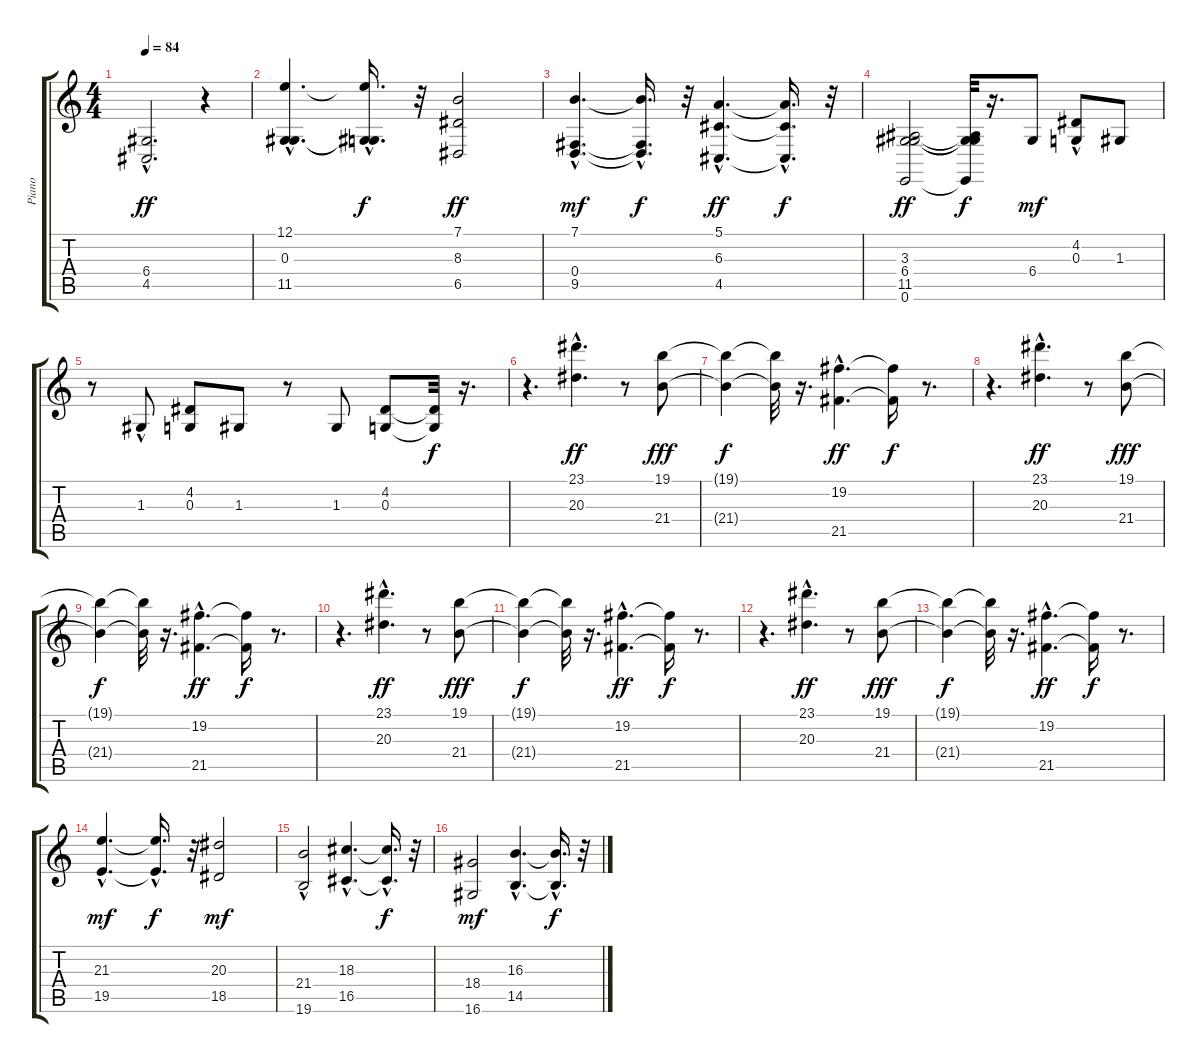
\track ("Piano" "Piano") {instrument acousticgrandpiano}
\staff {score tabs}
\tuning (E4 B3 G3 D3 A2 E2) {hide}
\ts (4 4)
\tempo 84
\clef g2
\ks c
(6.4{hac} 4.5{hac}).2{d dy ff} r.4 |
(12.1{hac} 0.3{hac} 11.5{hac}).4{d} (12.1{hac t} 0.3{hac t} 11.5{hac t}).16{d dy f} r.32 (7.1 8.3 6.5).2{dy ff} |
(7.1{hac} 0.4{hac} 9.5{hac}).4{d dy mf} (7.1{hac t} 0.4{hac t} 9.5{hac t}).16{d dy f} r.32 (5.1{hac} 6.3{hac} 4.5{hac}).4{d dy ff} (5.1{hac t} 6.3{hac t} 4.5{hac t}).16{d dy f} r.32 |
(3.3 6.4 11.5 0.6).2{dy ff} (3.3{t} 6.4{t} 11.5{t} 0.6{t}).32{dy f} r.16{d} 6.4.8{dy mf} (4.2 0.3{hac}).8 1.3.8 |
r.8 1.3{hac}.8 (4.2 0.3).8 1.3.8 r.8 1.3.8 (4.2 0.3).8 (4.2{t} 0.3{t}).32{dy f} r.16{d} |
r.4{d} (23.1{hac} 20.3{hac}).4{d dy ff} r.8 (19.1 21.4).8{dy fff} |
(19.1{t} 21.4{t}).4{dy f} (19.1{t} 21.4{t}).32 r.16{d} (19.2{hac} 21.5{hac}).4{d dy ff} (19.2{t} 21.5{t}).16{dy f} r.8{d} |
r.4{d} (23.1{hac} 20.3{hac}).4{d dy ff} r.8 (19.1 21.4).8{dy fff} |
(19.1{t} 21.4{t}).4{dy f} (19.1{t} 21.4{t}).32 r.16{d} (19.2{hac} 21.5{hac}).4{d dy ff} (19.2{t} 21.5{t}).16{dy f} r.8{d} |
r.4{d} (23.1{hac} 20.3{hac}).4{d dy ff} r.8 (19.1 21.4).8{dy fff} |
(19.1{t} 21.4{t}).4{dy f} (19.1{t} 21.4{t}).32 r.16{d} (19.2{hac} 21.5{hac}).4{d dy ff} (19.2{t} 21.5{t}).16{dy f} r.8{d} |
r.4{d} (23.1{hac} 20.3{hac}).4{d dy ff} r.8 (19.1 21.4).8{dy fff} |
(19.1{t} 21.4{t}).4{dy f} (19.1{t} 21.4{t}).32 r.16{d} (19.2{hac} 21.5{hac}).4{d dy ff} (19.2{t} 21.5{t}).16{dy f} r.8{d} |
(21.3{hac} 19.5{hac}).4{d dy mf} (21.3{hac t} 19.5{hac t}).16{d dy f} r.32 (20.3 18.5).2{dy mf} |
(21.4{hac} 19.6).2 (18.3{hac} 16.5{hac}).4{d} (18.3{hac t} 16.5{hac t}).16{d dy f} r.32 |
(18.4 16.6).2{dy mf} (16.3{hac} 14.5{hac}).4{d} (16.3{hac t} 14.5{hac t}).16{d dy f} r.32
